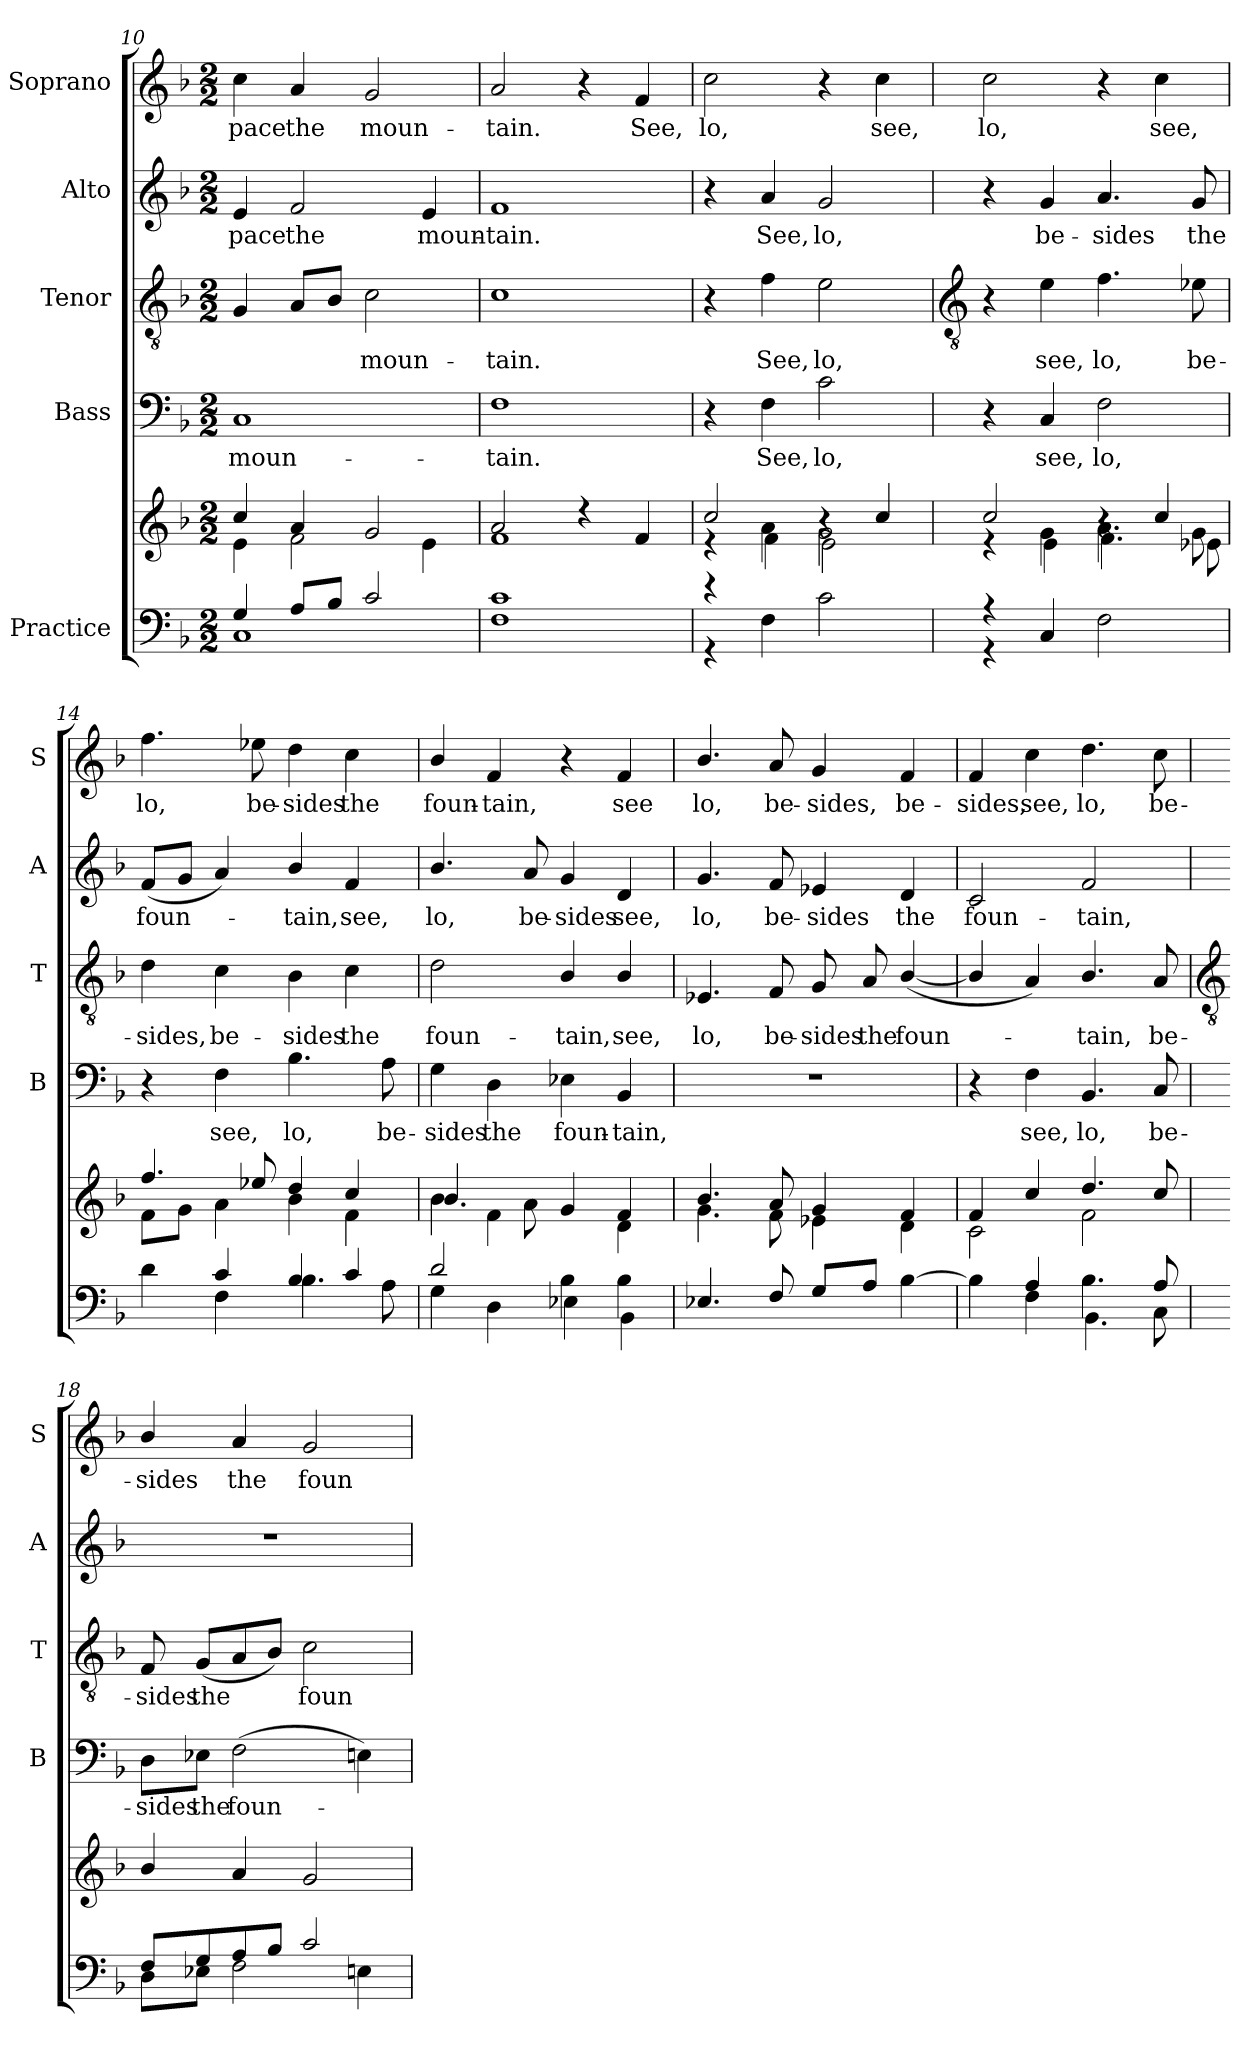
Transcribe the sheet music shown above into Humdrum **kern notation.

**kern	**kern	**kern	**text	**kern	**text	**kern	**text	**kern	**text
*part5	*part5	*part4	*part4	*part3	*part3	*part2	*part2	*part1	*part1
*staff6	*staff5	*staff4	*staff4	*staff3	*staff3	*staff2	*staff2	*staff1	*staff1
*I"Practice	*	*I"Bass	*	*I"Tenor	*	*I"Alto	*	*I"Soprano	*
*	*	*I'B	*	*I'T	*	*I'A	*	*I'S	*
*clefF4	*clefG2	*clefF4	*	*clefGv2	*	*clefG2	*	*clefG2	*
*k[b-]	*k[b-]	*k[b-]	*	*k[b-]	*	*k[b-]	*	*k[b-]	*
*F:	*F:	*F:	*	*F:	*	*F:	*	*F:	*
*M2/2	*M2/2	*M2/2	*	*M2/2	*	*M2/2	*	*M2/2	*
=10	=10	=10	=10	=10	=10	=10	=10	=10	=10
*^	*^	*	*	*	*	*	*	*	*
!	!	!	!	!	!LO:LY:b	!	!	!	!LO:LY:b	!	!LO:LY:b
4G/	1C	4cc	4e	1C	moun-	4G	.	4e	-pace	4cc	-pace
!	!	!	!	!	!	!	!	!	!LO:LY:b	!	!LO:LY:b
8A/L	.	4a	2f\	.	.	8AL	.	2f	the	4a	the
8B-/J	.	.	.	.	.	8B-J	.	.	.	.	.
!	!	!	!	!	!	!	!LO:LY:b	!	!	!	!LO:LY:b
2c/	.	2g	.	.	.	2c	moun-	.	.	2g	moun-
!	!	!	!	!	!	!	!	!	!LO:LY:b	!	!
.	.	.	4e\	.	.	.	.	4e	moun-	.	.
=11	=11	=11	=11	=11	=11	=11	=11	=11	=11	=11	=11
!	!	!	!	!	!LO:LY:b	!	!LO:LY:b	!	!LO:LY:b	!	!LO:LY:b
1c	1F	2a	1f	1F	-tain.	1c	-tain.	1f	-tain.	2a	-tain.
.	.	4r	.	.	.	.	.	.	.	4r	.
!	!	!	!	!	!	!	!	!	!	!	!LO:LY:b
.	.	4f	.	.	.	.	.	.	.	4f	See,
=12	=12	=12	=12	=12	=12	=12	=12	=12	=12	=12	=12
*	*	*	*^	*	*	*	*	*	*	*	*
!	!	!	!	!	!	!	!	!	!	!	!	!LO:LY:b
4r	4r	2cc/	4r	4ryy	4r	.	4r	.	4r	.	2cc	lo,
!	!	!	!	!	!	!LO:LY:b	!	!LO:LY:b	!	!LO:LY:b	!	!
2.ryy	4F	.	4a\	4f\	4F	See,	4f	See,	4a	See,	.	.
!	!	!	!	!	!	!LO:LY:b	!	!LO:LY:b	!	!LO:LY:b	!	!
.	2c	4r	2g\	2e\	2c	lo,	2e	lo,	2g	lo,	4r	.
!	!	!	!	!	!	!	!	!	!	!	!	!LO:LY:b
.	.	4cc/	.	.	.	.	.	.	.	.	4cc	see,
!!LO:LB:g=z
=13	=13	=13	=13	=13	=13	=13	=13	=13	=13	=13	=13	=13
*	*	*	*	*	*	*	*clefGv2	*	*	*	*	*
!	!	!	!	!	!	!	!	!	!	!	!	!LO:LY:b
4r	4r	2cc/	4r	4ryy	4r	.	4r	.	4r	.	2cc	lo,
!	!	!	!	!	!	!LO:LY:b	!	!LO:LY:b	!	!LO:LY:b	!	!
2.ryy	4C	.	4g\	4e\	4C	see,	4e	see,	4g	be-	.	.
!	!	!	!	!	!	!LO:LY:b	!	!LO:LY:b	!	!LO:LY:b	!	!
.	2F	4r	4.a\	4.f\	2F	lo,	4.f	lo,	4.a	-sides	4r	.
!	!	!	!	!	!	!	!	!	!	!	!	!LO:LY:b
.	.	4cc/	.	.	.	.	.	.	.	.	4cc	see,
!	!	!	!	!	!	!	!	!LO:LY:b	!	!LO:LY:b	!	!
.	.	.	8g\	8e-X\	.	.	8e-X	be-	8g	the	.	.
=14	=14	=14	=14	=14	=14	=14	=14	=14	=14	=14	=14	=14
!	!	!	!	!	!	!	!	!LO:LY:b	!	!LO:LY:b	!	!LO:LY:b
*	*	*	*v	*v	*	*	*	*	*	*	*	*
4d	4ryy	4.ff/	8f\L	4r	.	4d	-sides,	(<8fL	foun-	4.ff	lo,
.	.	.	8g\J	.	.	.	.	8gJ	.	.	.
!	!	!	!	!	!LO:LY:b	!	!LO:LY:b	!	!	!	!
4c	4F	.	4a\	4F	see,	4c	be-	4a)	.	.	.
!	!	!	!	!	!	!	!	!	!	!	!LO:LY:b
.	.	8ee-X/	.	.	.	.	.	.	.	8ee-X	be-
!	!	!	!	!	!LO:LY:b	!	!LO:LY:b	!	!LO:LY:b	!	!LO:LY:b
4B-/	4.B-	4dd	4b-\	4.B-	lo,	4B-	-sides	4b-/	tain,	4dd	-sides
!	!	!	!	!	!	!	!LO:LY:b	!	!LO:LY:b	!	!LO:LY:b
4c/	.	4cc/	4f	.	.	4c	the	4f	see,	4cc	the
!	!	!	!	!	!LO:LY:b	!	!	!	!	!	!
.	8A	.	.	8A	be-	.	.	.	.	.	.
=15	=15	=15	=15	=15	=15	=15	=15	=15	=15	=15	=15
!	!	!	!	!	!LO:LY:b	!	!LO:LY:b	!	!LO:LY:b	!	!LO:LY:b
2d/	4G	4b-\	4.b-/	4G	-sides	2d	foun-	4.b-/	lo,	4b-/	foun-
!	!	!	!	!	!LO:LY:b	!	!	!	!	!	!LO:LY:b
.	4D	4f\	.	4D	the	.	.	.	.	4f	-tain,
!	!	!	!	!	!	!	!	!	!LO:LY:b	!	!
.	.	.	8a	.	.	.	.	8a	be-	.	.
!	!	!	!	!	!LO:LY:b	!	!LO:LY:b	!	!LO:LY:b	!	!
4B-\	4E-X	4ryy	4g	4E-X	foun-	4B-/	-tain,	4g	-sides	4r	.
!	!	!	!	!	!LO:LY:b	!	!LO:LY:b	!	!LO:LY:b	!	!LO:LY:b
4B-\	4BB-\	4f	4d	4BB-	-tain,	4B-/	see,	4d	see,	4f	see
=16	=16	=16	=16	=16	=16	=16	=16	=16	=16	=16	=16
!	!	!	!	!	!	!	!LO:LY:b	!	!LO:LY:b	!	!LO:LY:b
4.E-X	1ryy	4.b-/	4.g	1r	.	4.E-X	lo,	4.g	lo,	4.b-/	lo,
!	!	!	!	!	!	!	!LO:LY:b	!	!LO:LY:b	!	!LO:LY:b
8F	.	8a	8f	.	.	8F	be-	8f	be-	8a	be-
!	!	!	!	!	!	!	!LO:LY:b	!	!LO:LY:b	!	!LO:LY:b
8GL	.	4g	4e-X	.	.	8G	-sides	4e-X	-sides	4g	-sides,
!	!	!	!	!	!	!	!LO:LY:b	!	!	!	!
8AJ	.	.	.	.	.	8A	the	.	.	.	.
!	!	!	!	!	!	!	!LO:LY:b	!	!LO:LY:b	!	!LO:LY:b
[4B-\	.	4f	4d	.	.	(<[4B-/	foun-	4d	the	4f	be-
=17	=17	=17	=17	=17	=17	=17	=17	=17	=17	=17	=17
!	!	!	!	!	!	!	!	!	!LO:LY:b	!	!LO:LY:b
4B-\]	4ryy	4f	2c\	4r	.	4B-/]	.	2c	foun-	4f	-sides,
!	!	!	!	!	!LO:LY:b	!	!	!	!	!	!LO:LY:b
4A	4F	4cc/	.	4F	see,	4A)	.	.	.	4cc	see,
!	!	!	!	!	!LO:LY:b	!	!LO:LY:b	!	!LO:LY:b	!	!LO:LY:b
4.B-\	4.BB-\	4.dd/	2f\	4.BB-	lo,	4.B-/	tain,	2f	-tain,	4.dd	lo,
!	!	!	!	!	!LO:LY:b	!	!LO:LY:b	!	!	!	!LO:LY:b
8A	8C\	8cc/	.	8C	be-	8A	be-	.	.	8cc	be-
!!LO:LB:g=z
=18	=18	=18	=18	=18	=18	=18	=18	=18	=18	=18	=18
*	*	*	*	*	*	*clefGv2	*	*	*	*	*
!	!	!	!	!	!LO:LY:b	!	!LO:LY:b	!	!	!	!LO:LY:b
8F/L	8DL	4b-/	1ryy	8D\L	-sides	8F	-sides	1r	.	4b-/	-sides
!	!	!	!	!	!LO:LY:b	!	!LO:LY:b	!	!	!	!
8G/	8E-XJ	.	.	8E-X\J	the	(<8GL	the	.	.	.	.
!	!	!	!	!	!LO:LY:b	!	!	!	!	!	!LO:LY:b
8A/	2F	4a/	.	(>2F	foun-	8A	.	.	.	4a	the
8B-/J	.	.	.	.	.	8B-J)	.	.	.	.	.
!	!	!	!	!	!	!	!LO:LY:b	!	!	!	!LO:LY:b
2c/	.	2g/	.	.	.	2c	foun-	.	.	2g	foun-
.	4En	.	.	4En)	.	.	.	.	.	.	.
*v	*v	*	*	*	*	*	*	*	*	*	*
*	*v	*v	*	*	*	*	*	*	*	*
=	=	=	=	=	=	=	=	=	=
*-	*-	*-	*-	*-	*-	*-	*-	*-	*-
